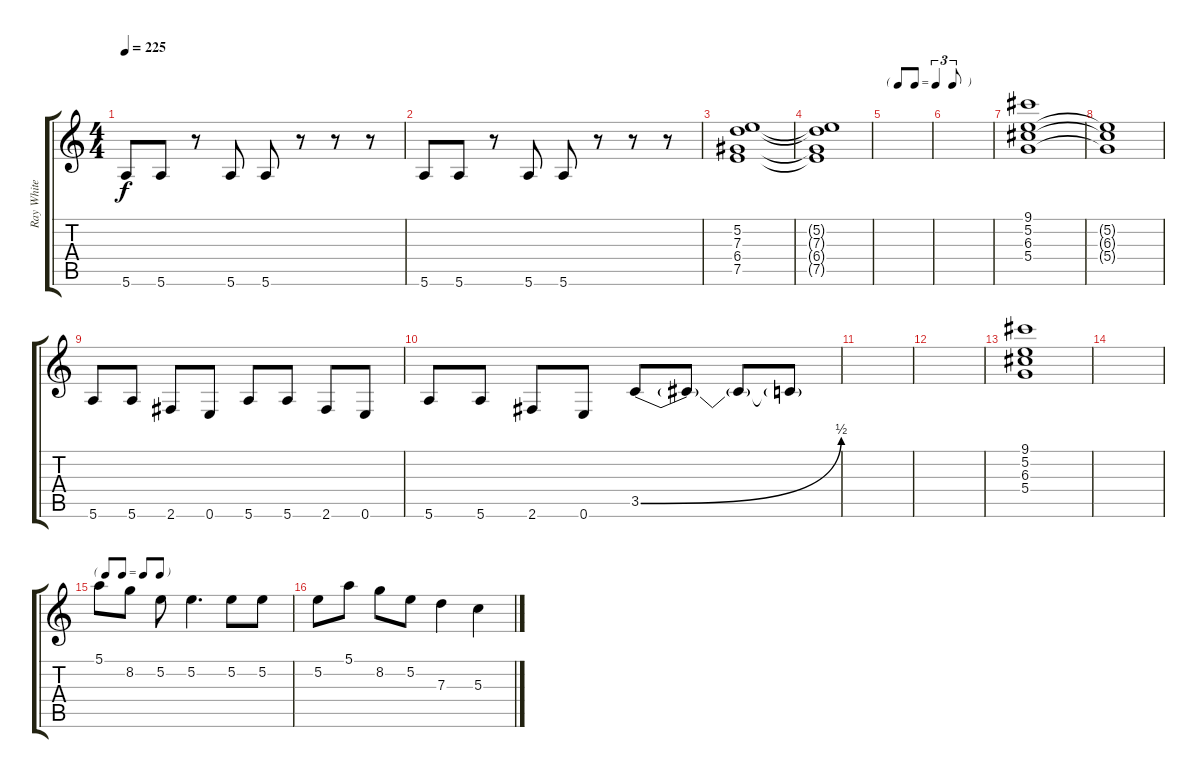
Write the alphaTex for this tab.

\track ("Ray White" "Ray White") {instrument electricguitarjazz}
\staff {score tabs}
\tuning (E4 B3 G3 D3 A2 E2) {hide}
\ts (4 4)
\tempo 225
\clef g2
\ks c
5.6.8{dy f} 5.6.8 r.8 5.6.8 5.6.8 r.8 r.8 r.8 |
5.6.8 5.6.8 r.8 5.6.8 5.6.8 r.8 r.8 r.8 |
(5.2 7.3 6.4 7.5).1 |
(5.2{t} 7.3{t} 6.4{t} 7.5{t}).1 |
\tf triplet8th
|
|
(9.1 5.2 6.3 5.4).1 |
(5.2{t} 6.3{t} 5.4{t}).1 |
5.6.8 5.6.8 2.6.8 0.6.8 5.6.8 5.6.8 2.6.8 0.6.8 |
5.6.8 5.6.8 2.6.8 0.6.8 3.5{be (bend 0 0 60 2)}.8 3.5{t}.8 3.5{t}.8 3.5{t}.8 |
|
|
(9.1 5.2 6.3 5.4).1 |
|
\tf none
5.1.8 8.2.8 5.2.8 5.2.4{d} 5.2.8 5.2.8 |
5.2.8 5.1.8 8.2.8 5.2.8 7.3.4 5.3.4
